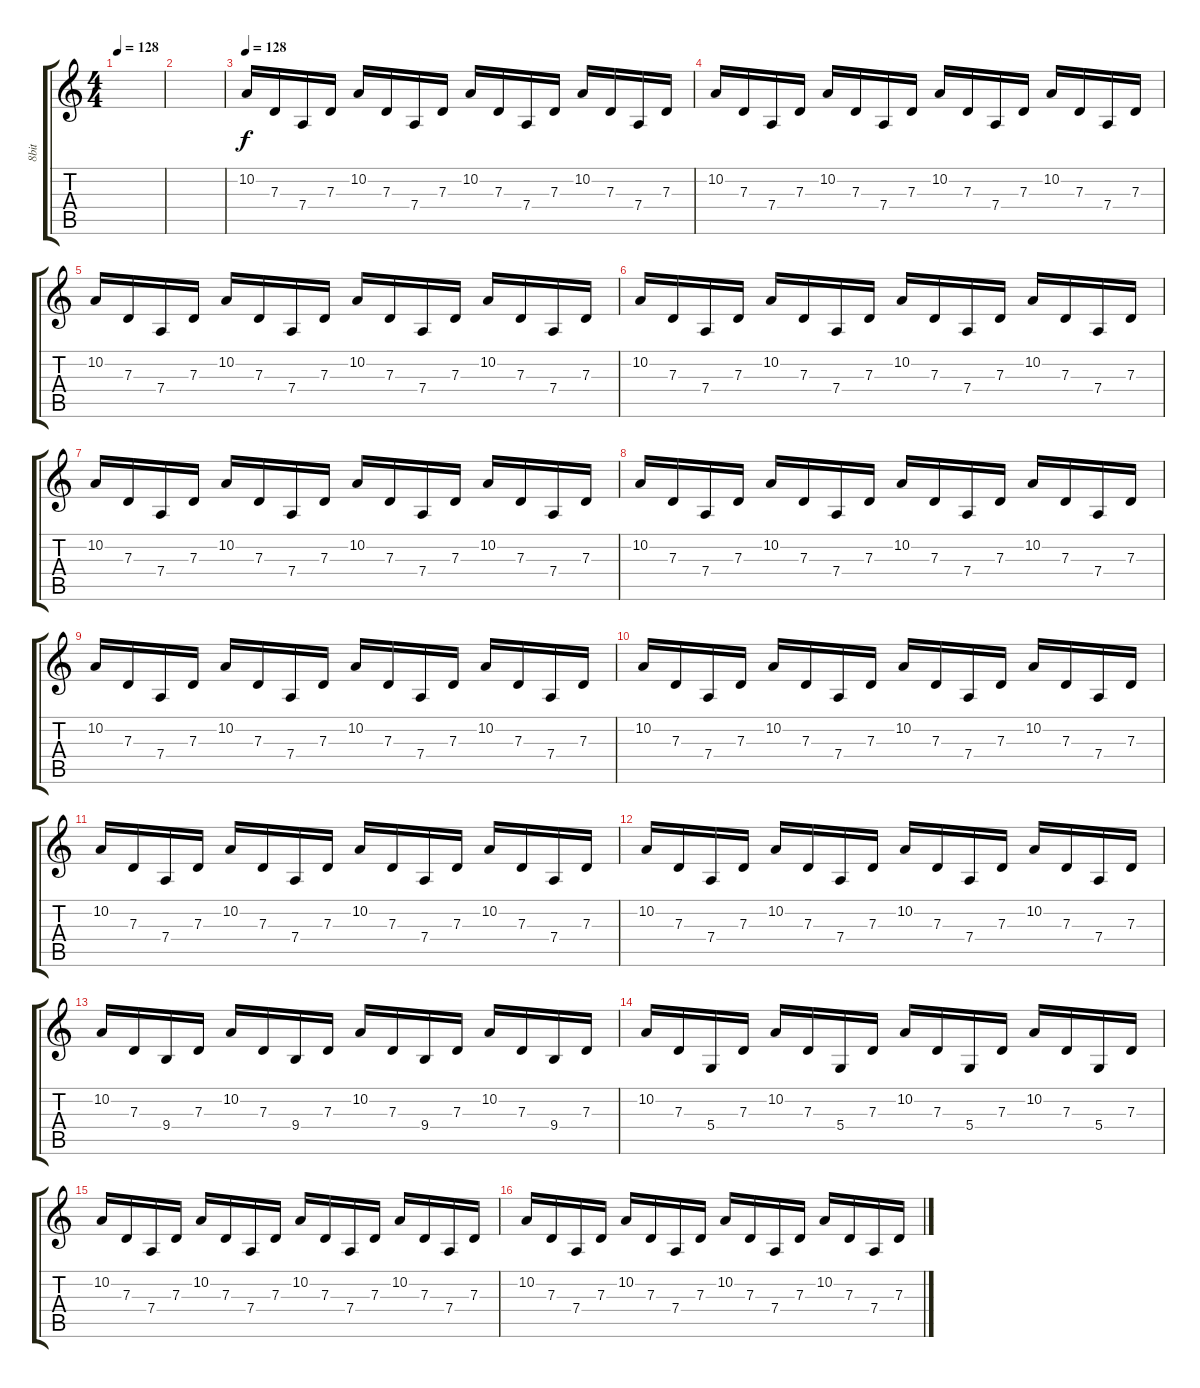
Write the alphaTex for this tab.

\track ("8bit" "8bit") {instrument lead2sawtooth}
\staff {score tabs}
\tuning (E4 B3 G3 D3 A2 E2) {hide}
\ts (4 4)
\tempo 128
\clef g2
\ks c
|
|
\tempo 128
10.2.16 7.3.16 7.4.16 7.3.16 10.2.16 7.3.16 7.4.16 7.3.16 10.2.16 7.3.16 7.4.16 7.3.16 10.2.16 7.3.16 7.4.16 7.3.16 |
10.2.16 7.3.16 7.4.16 7.3.16 10.2.16 7.3.16 7.4.16 7.3.16 10.2.16 7.3.16 7.4.16 7.3.16 10.2.16 7.3.16 7.4.16 7.3.16 |
10.2.16 7.3.16 7.4.16 7.3.16 10.2.16 7.3.16 7.4.16 7.3.16 10.2.16 7.3.16 7.4.16 7.3.16 10.2.16 7.3.16 7.4.16 7.3.16 |
10.2.16 7.3.16 7.4.16 7.3.16 10.2.16 7.3.16 7.4.16 7.3.16 10.2.16 7.3.16 7.4.16 7.3.16 10.2.16 7.3.16 7.4.16 7.3.16 |
10.2.16 7.3.16 7.4.16 7.3.16 10.2.16 7.3.16 7.4.16 7.3.16 10.2.16 7.3.16 7.4.16 7.3.16 10.2.16 7.3.16 7.4.16 7.3.16 |
10.2.16 7.3.16 7.4.16 7.3.16 10.2.16 7.3.16 7.4.16 7.3.16 10.2.16 7.3.16 7.4.16 7.3.16 10.2.16 7.3.16 7.4.16 7.3.16 |
10.2.16 7.3.16 7.4.16 7.3.16 10.2.16 7.3.16 7.4.16 7.3.16 10.2.16 7.3.16 7.4.16 7.3.16 10.2.16 7.3.16 7.4.16 7.3.16 |
10.2.16 7.3.16 7.4.16 7.3.16 10.2.16 7.3.16 7.4.16 7.3.16 10.2.16 7.3.16 7.4.16 7.3.16 10.2.16 7.3.16 7.4.16 7.3.16 |
10.2.16 7.3.16 7.4.16 7.3.16 10.2.16 7.3.16 7.4.16 7.3.16 10.2.16 7.3.16 7.4.16 7.3.16 10.2.16 7.3.16 7.4.16 7.3.16 |
10.2.16 7.3.16 7.4.16 7.3.16 10.2.16 7.3.16 7.4.16 7.3.16 10.2.16 7.3.16 7.4.16 7.3.16 10.2.16 7.3.16 7.4.16 7.3.16 |
10.2.16 7.3.16 9.4.16 7.3.16 10.2.16 7.3.16 9.4.16 7.3.16 10.2.16 7.3.16 9.4.16 7.3.16 10.2.16 7.3.16 9.4.16 7.3.16 |
10.2.16 7.3.16 5.4.16 7.3.16 10.2.16 7.3.16 5.4.16 7.3.16 10.2.16 7.3.16 5.4.16 7.3.16 10.2.16 7.3.16 5.4.16 7.3.16 |
10.2.16 7.3.16 7.4.16 7.3.16 10.2.16 7.3.16 7.4.16 7.3.16 10.2.16 7.3.16 7.4.16 7.3.16 10.2.16 7.3.16 7.4.16 7.3.16 |
10.2.16 7.3.16 7.4.16 7.3.16 10.2.16 7.3.16 7.4.16 7.3.16 10.2.16 7.3.16 7.4.16 7.3.16 10.2.16 7.3.16 7.4.16 7.3.16
